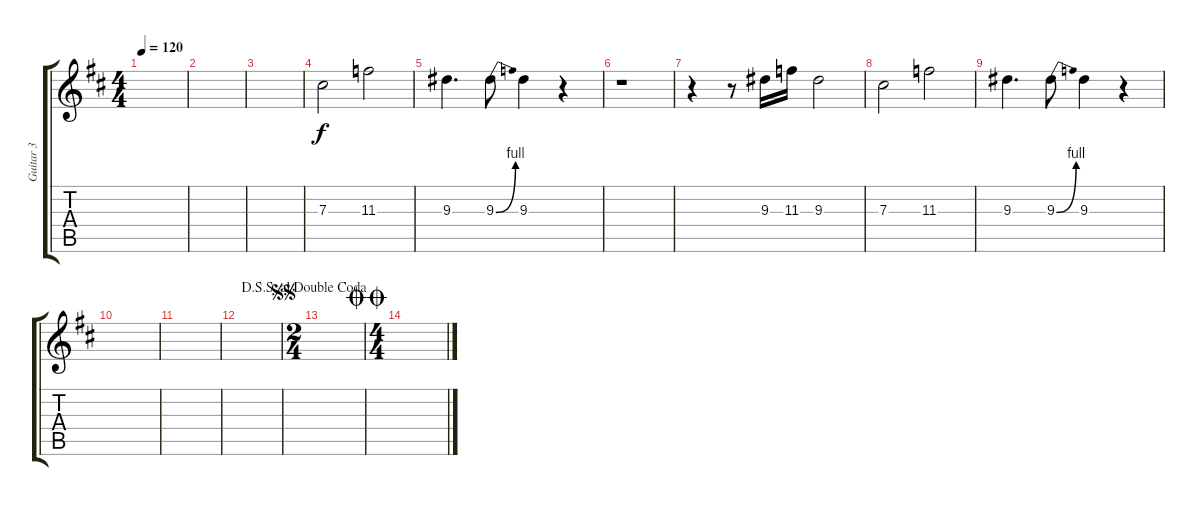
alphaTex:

\track ("Guitar 3" "Guitar 3") {instrument overdrivenguitar}
\staff {score tabs}
\tuning (Eb4 Bb3 Gb3 Db3 Ab2 Eb2) {hide}
\ts (4 4)
\tempo 120
\clef g2
\ks bminor
|
|
|
7.3.2 11.3.2 |
9.3.4{d} 9.3{be (bend 0 0 60 4)}.8 9.3.4 r.4 |
r.1 |
r.4 r.8 9.3.16 11.3.16 9.3.2 |
7.3.2 11.3.2 |
9.3.4{d} 9.3{be (bend 0 0 60 4)}.8 9.3.4 r.4 |
|
|
|
\ts (2 4)
\jump segnosegno
\jump dalsegnosegnoaldoublecoda
|
\ts (4 4)
\jump doublecoda
